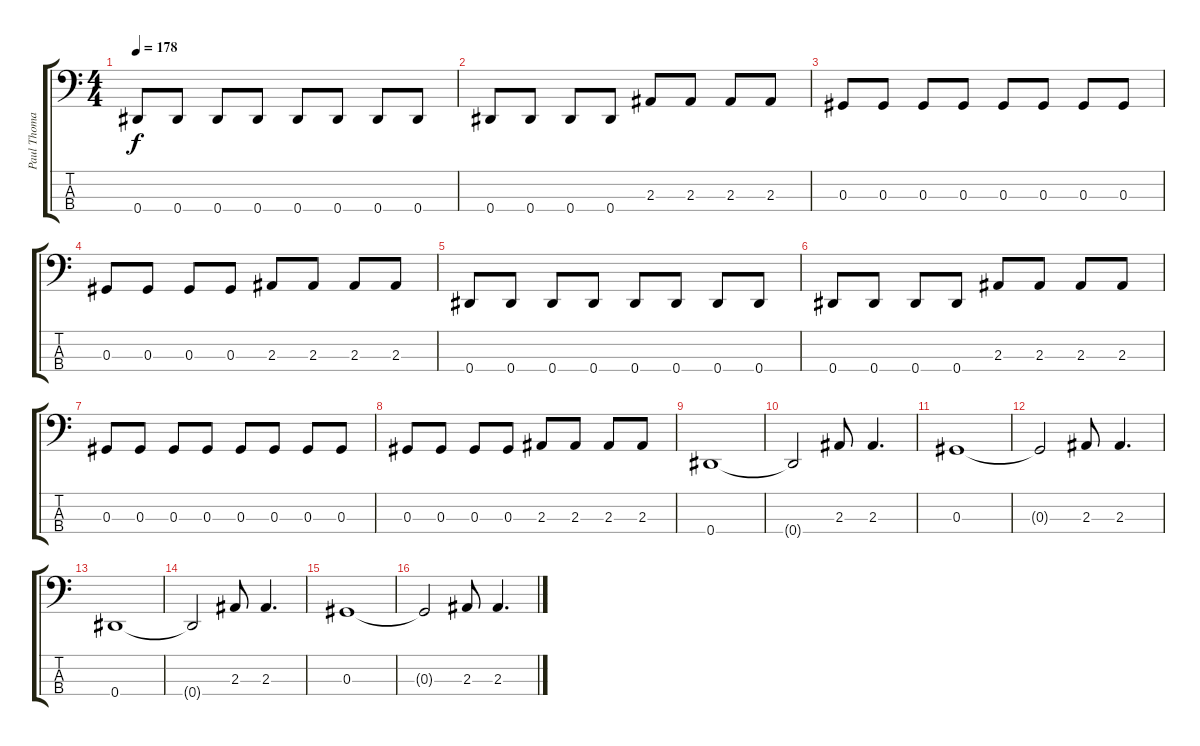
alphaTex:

\track ("Paul Thomas" "Paul Thoma") {instrument electricbasspick}
\staff {score tabs}
\tuning (Gb2 Db2 Ab1 Eb1) {hide}
\ts (4 4)
\tempo 178
\clef f4
\ks c
0.4.8{dy f} 0.4.8 0.4.8 0.4.8 0.4.8 0.4.8 0.4.8 0.4.8 |
0.4.8 0.4.8 0.4.8 0.4.8 2.3.8 2.3.8 2.3.8 2.3.8 |
0.3.8 0.3.8 0.3.8 0.3.8 0.3.8 0.3.8 0.3.8 0.3.8 |
0.3.8 0.3.8 0.3.8 0.3.8 2.3.8 2.3.8 2.3.8 2.3.8 |
0.4.8 0.4.8 0.4.8 0.4.8 0.4.8 0.4.8 0.4.8 0.4.8 |
0.4.8 0.4.8 0.4.8 0.4.8 2.3.8 2.3.8 2.3.8 2.3.8 |
0.3.8 0.3.8 0.3.8 0.3.8 0.3.8 0.3.8 0.3.8 0.3.8 |
0.3.8 0.3.8 0.3.8 0.3.8 2.3.8 2.3.8 2.3.8 2.3.8 |
0.4.1 |
0.4{t}.2 2.3.8 2.3.4{d} |
0.3.1 |
0.3{t}.2 2.3.8 2.3.4{d} |
0.4.1 |
0.4{t}.2 2.3.8 2.3.4{d} |
0.3.1 |
0.3{t}.2 2.3.8 2.3.4{d}
